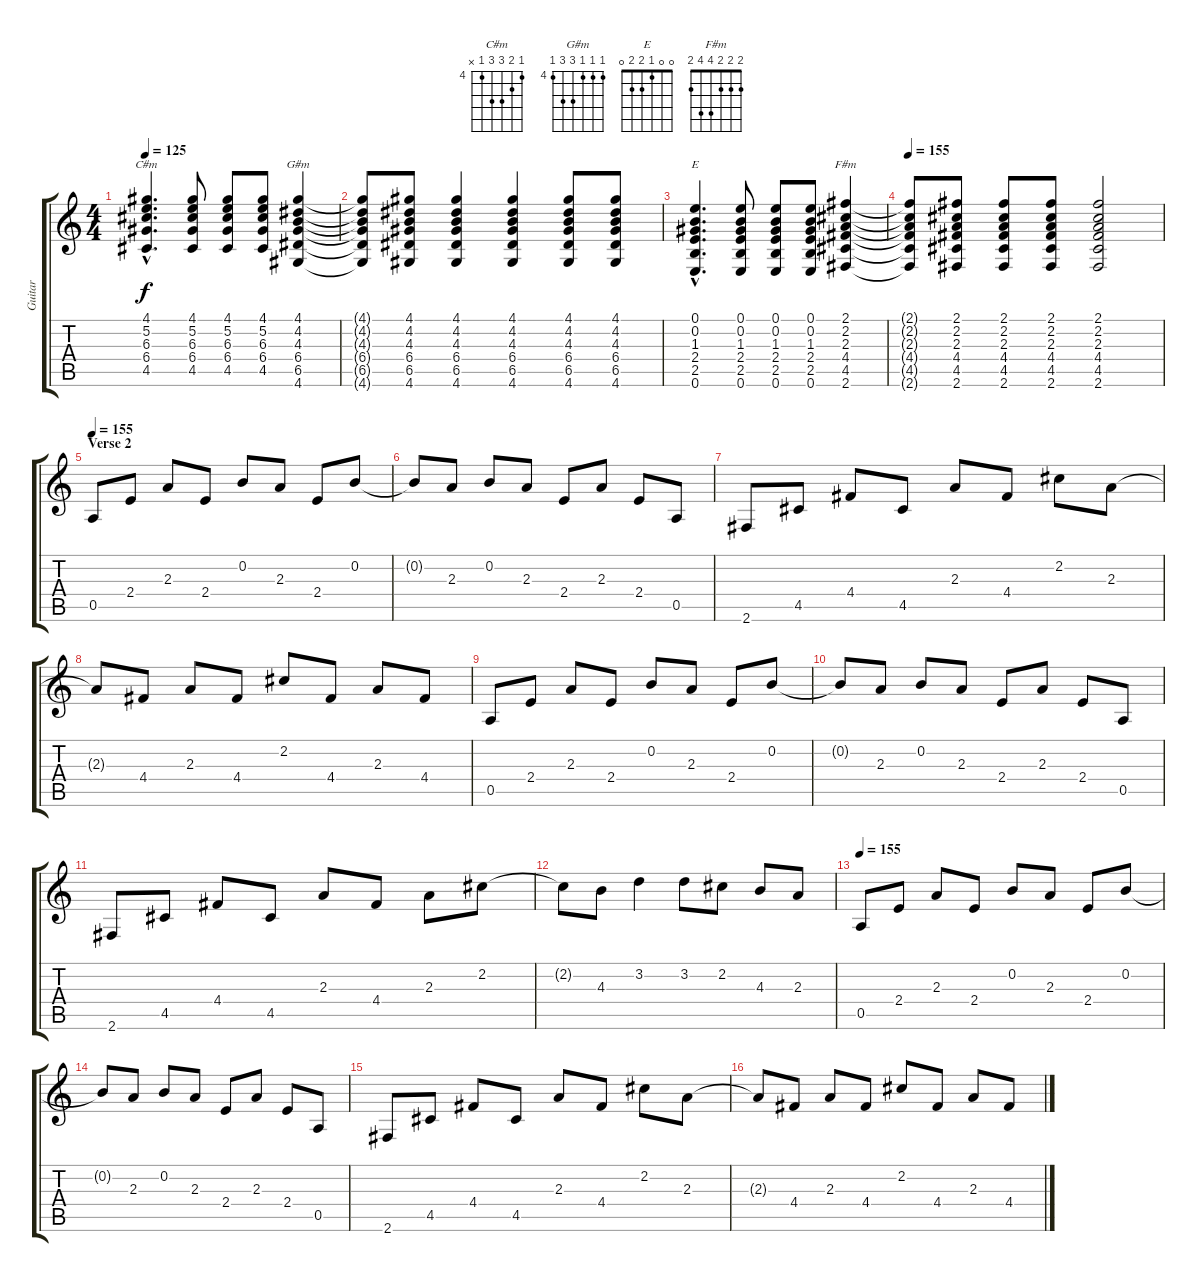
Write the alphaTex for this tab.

\track ("Guitar" "Guitar") {instrument electricguitarclean}
\staff {score tabs}
\tuning (E4 B3 G3 D3 A2 E2) {hide}
\chord ("C#m" 4 5 6 6 4 x) {firstfret 4}
\chord ("G#m" 4 4 4 6 6 4) {firstfret 4}
\chord ("E" 0 0 1 2 2 0)
\chord ("F#m" 2 2 2 4 4 2)
\ts (4 4)
\tempo 125
\clef g2
\ks c
(4.1{hac} 5.2{hac} 6.3{hac} 6.4{hac} 4.5{hac}).4{d ch "C#m" dy f} (4.1 5.2 6.3 6.4 4.5).8 (4.1 5.2 6.3 6.4 4.5).8 (4.1 5.2 6.3 6.4 4.5).8 (4.1 4.2 4.3 6.4 6.5 4.6).4{ch "G#m"} |
(4.1{t} 4.2{t} 4.3{t} 6.4{t} 6.5{t} 4.6{t}).8 (4.1 4.2 4.3 6.4 6.5 4.6).8 (4.1 4.2 4.3 6.4 6.5 4.6).4 (4.1 4.2 4.3 6.4 6.5 4.6).4 (4.1 4.2 4.3 6.4 6.5 4.6).8 (4.1 4.2 4.3 6.4 6.5 4.6).8 |
(0.1{hac} 0.2{hac} 1.3{hac} 2.4{hac} 2.5{hac} 0.6{hac}).4{d ch "E"} (0.1 0.2 1.3 2.4 2.5 0.6).8 (0.1 0.2 1.3 2.4 2.5 0.6).8 (0.1 0.2 1.3 2.4 2.5 0.6).8 (2.1 2.2 2.3 4.4 4.5 2.6).4{ch "F#m"} |
\tempo 155
(2.1{t} 2.2{t} 2.3{t} 4.4{t} 4.5{t} 2.6{t}).8 (2.1 2.2 2.3 4.4 4.5 2.6).8 (2.1 2.2 2.3 4.4 4.5 2.6).8 (2.1 2.2 2.3 4.4 4.5 2.6).8 (2.1 2.2 2.3 4.4 4.5 2.6).2 |
\section ("" "Verse 2")
\tempo 155
0.5.8 2.4.8 2.3.8 2.4.8 0.2.8 2.3.8 2.4.8 0.2.8 |
0.2{t}.8 2.3.8 0.2.8 2.3.8 2.4.8 2.3.8 2.4.8 0.5.8 |
2.6.8 4.5.8 4.4.8 4.5.8 2.3.8 4.4.8 2.2.8 2.3.8 |
2.3{t}.8 4.4.8 2.3.8 4.4.8 2.2.8 4.4.8 2.3.8 4.4.8 |
0.5.8 2.4.8 2.3.8 2.4.8 0.2.8 2.3.8 2.4.8 0.2.8 |
0.2{t}.8 2.3.8 0.2.8 2.3.8 2.4.8 2.3.8 2.4.8 0.5.8 |
2.6.8 4.5.8 4.4.8 4.5.8 2.3.8 4.4.8 2.3.8 2.2.8 |
2.2{t}.8 4.3.8 3.2.4 3.2.8 2.2.8 4.3.8 2.3.8 |
\tempo 155
0.5.8 2.4.8 2.3.8 2.4.8 0.2.8 2.3.8 2.4.8 0.2.8 |
0.2{t}.8 2.3.8 0.2.8 2.3.8 2.4.8 2.3.8 2.4.8 0.5.8 |
2.6.8 4.5.8 4.4.8 4.5.8 2.3.8 4.4.8 2.2.8 2.3.8 |
2.3{t}.8 4.4.8 2.3.8 4.4.8 2.2.8 4.4.8 2.3.8 4.4.8
